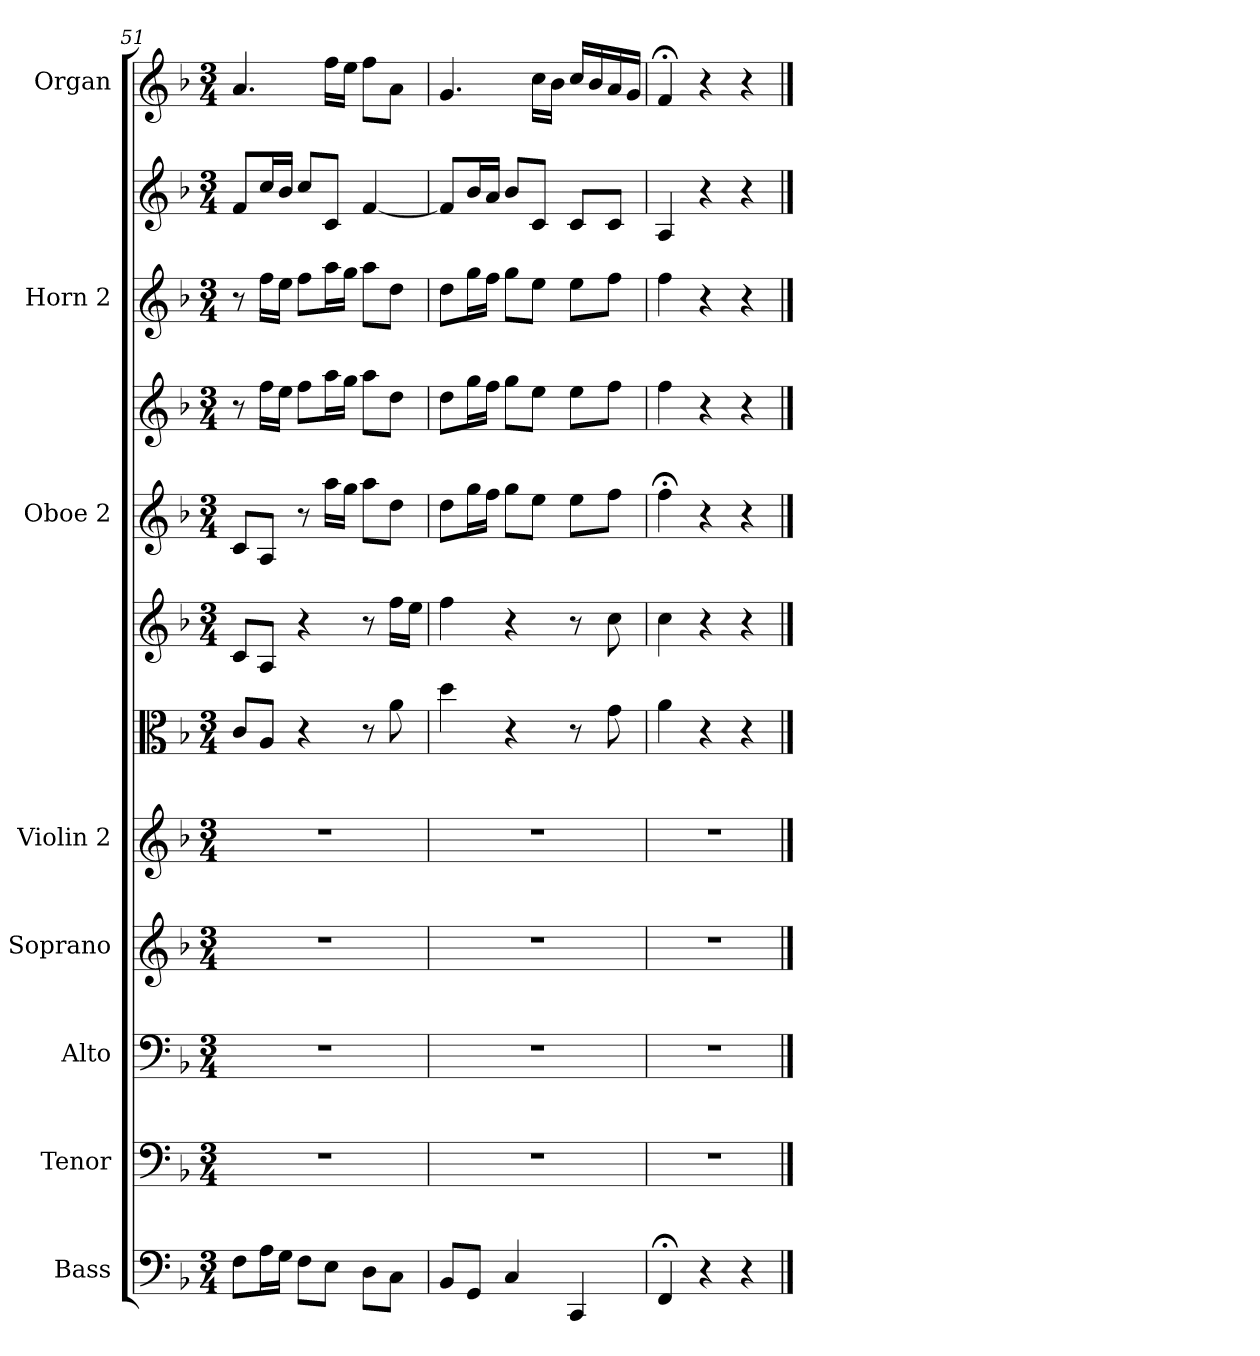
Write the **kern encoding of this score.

**kern	**kern	**kern	**kern	**kern	**kern	**kern	**kern	**kern	**kern	**kern	**kern
*part8	*part7	*part6	*part5	*part4	*part4	*part4	*part3	*part3	*part2	*part2	*part1
*staff12	*staff11	*staff10	*staff9	*staff8	*staff7	*staff6	*staff5	*staff4	*staff3	*staff2	*staff1
*I"Bass	*I"Tenor	*I"Alto	*I"Soprano	*I"Violin 2	*	*	*I"Oboe 2	*	*I"Horn 2	*	*I"Organ
*I'B.	*I'T.	*I'A.	*I'S.	*I'Vn2	*	*	*I'O1	*	*I'H2	*	*I'Org
*clefF4	*clefF4	*clefF4	*clefG2	*clefG2	*clefC3	*clefG2	*clefG2	*clefG2	*clefG2	*clefG2	*clefG2
*k[b-]	*k[b-]	*k[b-]	*k[b-]	*k[b-]	*k[b-]	*k[b-]	*k[b-]	*k[b-]	*k[b-]	*k[b-]	*k[b-]
*F:	*F:	*F:	*F:	*F:	*F:	*F:	*F:	*F:	*F:	*F:	*F:
*M3/4	*M3/4	*M3/4	*M3/4	*M3/4	*M3/4	*M3/4	*M3/4	*M3/4	*M3/4	*M3/4	*M3/4
=51	=51	=51	=51	=51	=51	=51	=51	=51	=51	=51	=51
8F\L	2.r	2.r	2.r	2.r	8c/L	8c/L	8c/L	8r	8r	8f/L	4.a/
16A\L	.	.	.	.	8A/J	8A/J	8A/J	16ff\LL	16ff\LL	16cc/L	.
16G\JJ	.	.	.	.	.	.	.	16ee\JJ	16ee\JJ	16b-/JJ	.
8F\L	.	.	.	.	4r	4r	8r	8ff\L	8ff\L	8cc/L	.
8E\J	.	.	.	.	.	.	16aa\LL	16aa\L	16aa\L	8c/J	16ff\LL
.	.	.	.	.	.	.	16gg\JJ	16gg\JJ	16gg\JJ	.	16ee\JJ
8D\L	.	.	.	.	8r	8r	8aa\L	8aa\L	8aa\L	[4f/	8ff\L
8C\J	.	.	.	.	8a\	16ff\LL	8dd\J	8dd\J	8dd\J	.	8a\J
.	.	.	.	.	.	16ee\JJ	.	.	.	.	.
=52	=52	=52	=52	=52	=52	=52	=52	=52	=52	=52	=52
8BB-/L	2.r	2.r	2.r	2.r	4dd\	4ff\	8dd\L	8dd\L	8dd\L	8f/L]	4.g/
8GG/J	.	.	.	.	.	.	16gg\L	16gg\L	16gg\L	16b-/L	.
.	.	.	.	.	.	.	16ff\JJ	16ff\JJ	16ff\JJ	16a/JJ	.
4C/	.	.	.	.	4r	4r	8gg\L	8gg\L	8gg\L	8b-/L	.
.	.	.	.	.	.	.	8ee\J	8ee\J	8ee\J	8c/J	16cc\LL
.	.	.	.	.	.	.	.	.	.	.	16b-\JJ
4CC/	.	.	.	.	8r	8r	8ee\L	8ee\L	8ee\L	8c/L	16cc/LL
.	.	.	.	.	.	.	.	.	.	.	16b-/
.	.	.	.	.	8g\	8cc\	8ff\J	8ff\J	8ff\J	8c/J	16a/
.	.	.	.	.	.	.	.	.	.	.	16g/JJ
=53	=53	=53	=53	=53	=53	=53	=53	=53	=53	=53	=53
4FF;</	2.r	2.r	2.r	2.r	4a\	4cc\	4ff;<\	4ff\	4ff\	4A/	4f;</
4r	.	.	.	.	4r	4r	4r	4r	4r	4r	4r
4r	.	.	.	.	4r	4r	4r	4r	4r	4r	4r
==	==	==	==	==	==	==	==	==	==	==	==
*-	*-	*-	*-	*-	*-	*-	*-	*-	*-	*-	*-
